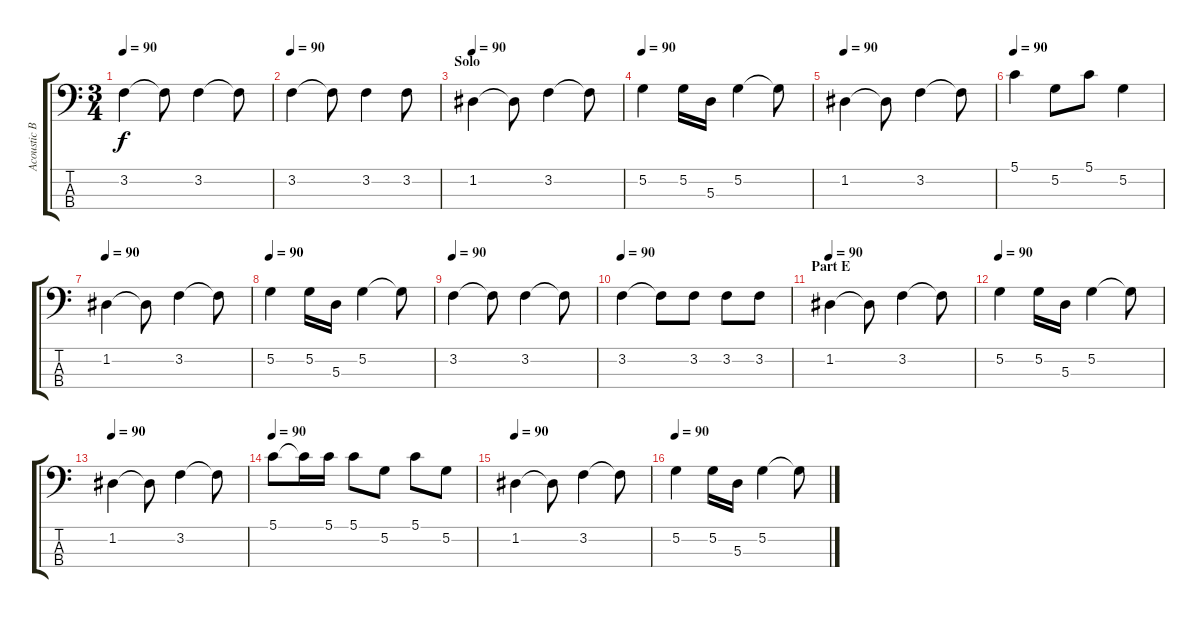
\track ("Acoustic Bass -  Ken Wild" "Acoustic B") {instrument acousticbass}
\staff {score tabs}
\tuning (G2 D2 A1 E1) {hide}
\ts (3 4)
\tempo 90
\clef f4
\ks c
3.2.4{dy f} 3.2{t}.8 3.2.4 3.2{t}.8 |
\tempo 90
3.2.4 3.2{t}.8 3.2.4 3.2.8 |
\section ("" "Solo")
\tempo 90
1.2.4 1.2{t}.8 3.2.4 3.2{t}.8 |
\tempo 90
5.2.4 5.2.16 5.3.16 5.2.4 5.2{t}.8 |
\tempo 90
1.2.4 1.2{t}.8 3.2.4 3.2{t}.8 |
\tempo 90
5.1.4 5.2.8 5.1.8 5.2.4 |
\tempo 90
1.2.4 1.2{t}.8 3.2.4 3.2{t}.8 |
\tempo 90
5.2.4 5.2.16 5.3.16 5.2.4 5.2{t}.8 |
\tempo 90
3.2.4 3.2{t}.8 3.2.4 3.2{t}.8 |
\tempo 90
3.2.4 3.2{t}.8 3.2.8 3.2.8 3.2.8 |
\section ("" "Part E")
\tempo 90
1.2.4 1.2{t}.8 3.2.4 3.2{t}.8 |
\tempo 90
5.2.4 5.2.16 5.3.16 5.2.4 5.2{t}.8 |
\tempo 90
1.2.4 1.2{t}.8 3.2.4 3.2{t}.8 |
\tempo 90
5.1.8 5.1{t}.16 5.1.16 5.1.8 5.2.8 5.1.8 5.2.8 |
\tempo 90
1.2.4 1.2{t}.8 3.2.4 3.2{t}.8 |
\tempo 90
5.2.4 5.2.16 5.3.16 5.2.4 5.2{t}.8
